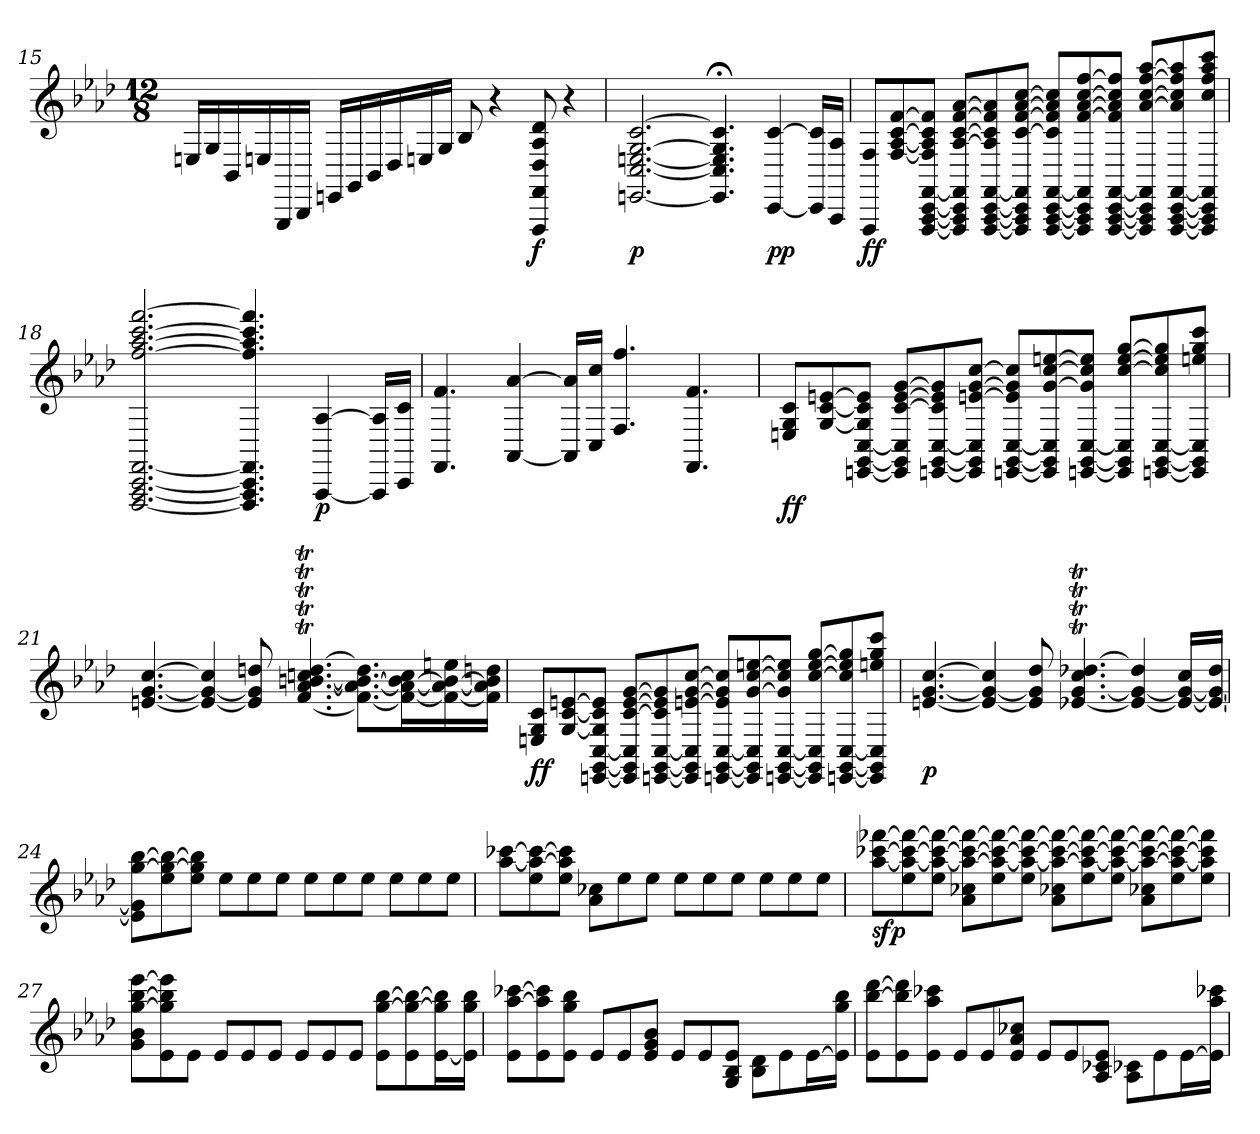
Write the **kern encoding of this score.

**kern	**dynam
*part1	*part1
*staff1	*staff1
*clefG2	*
*k[b-e-a-d-]	*
*A-:	*
*M12/8	*
=15	=15
16EnLL	.
16G	.
16BB-	.
16En	.
16GGG	.
16BBB-JJ	.
16EEnLL	.
16GG	.
16BB-	.
16D-	.
16En	.
16GJJ	.
8B-	.
4r	.
8FFF 8FF 8D- 8A- 8d-	f
4r	.
=16	=16
[2.EEn [2.C [2.En [2.G [2.c	p
4.EE];< 4.C];< 4.E];< 4.G];< 4.c];<	.
[4CC [4c	pp
16CC] 16c]LL	.
16AAA- 16A-JJ	.
=17	=17
8FFF 8FL	ff
[8F [8A- [8c [8f	.
[8FFF [8AAA- [8CC [8FF 8F] 8A-] 8c] 8f]J	.
8FFF] 8AAA-] 8CC] 8FF] [8A- [8c [8f [8a-L	.
[8FFF [8AAA- [8CC [8FF 8A-] 8c] 8f] 8a-]	.
8FFF] 8AAA-] 8CC] 8FF] [8c [8f [8a- [8ccJ	.
[8FFF [8AAA- [8CC [8FF 8c] 8f] 8a-] 8cc]L	.
8FFF] 8AAA-] 8CC] 8FF] [8f [8a- [8cc [8ff	.
[8FFF [8AAA- [8CC [8FF 8f] 8a-] 8cc] 8ff]J	.
8FFF] 8AAA-] 8CC] 8FF] [8a- [8cc [8ff [8aa-L	.
[8FFF [8AAA- [8CC [8FF 8a-] 8cc] 8ff] 8aa-]	.
8FFF] 8AAA-] 8CC] 8FF] 8cc 8ff 8aa- 8cccJ	.
=18	=18
[2.FFF [2.AAA- [2.CC [2.FF [2.ff [2.aa- [2.ccc [2.fff	.
4.FFF] 4.AAA-] 4.CC] 4.FF] 4.ff] 4.aa-] 4.ccc] 4.fff]	.
[4AAA- [4A-	p
16AAA-] 16A-]LL	.
16CC 16cJJ	.
=19	=19
4.FF 4.f	.
[4AA- [4a-	.
16AA-] 16a-]LL	.
16C 16ccJJ	.
4.F 4.ff	.
4.FF 4.f	.
=20	=20
8En 8G 8cL	ff
[8G [8c [8en	.
[8EEn [8GG [8C 8G] 8c] 8e]J	.
8EE] 8GG] 8C] [8c [8e [8gL	.
[8EEn [8GG [8C 8c] 8e] 8g]	.
8EE] 8GG] 8C] [8en [8g [8ccJ	.
[8EEn [8GG [8C 8e] 8g] 8cc]L	.
8EE] 8GG] 8C] [8g [8cc [8een	.
[8EEn [8GG [8C 8g] 8cc] 8ee]J	.
8EE] 8GG] 8C] [8cc [8ee [8ggL	.
[8EEn [8GG [8C 8cc] 8ee] 8gg]	.
8EE] 8GG] 8C] 8een 8gg 8cccJ	.
=21	=21
[4.en [4.g [4.cc	.
4e_ 4g_ 4cc]	.
8e] 8g] 8ddn	.
[4.fT [4.a-T [4.bnT 4.ccT [4.ddT	.
8.f_ 8.a-_ 8.b_ 8.dd]L	.
16f_ 16a-_ 16b_ 16ccL	.
16f_ 16a-_ 16b_ 16een	.
16f] 16a-] 16b] 16ddnJJ	.
=22	=22
8En 8G 8cL	ff
[8G [8c [8en	.
[8EEn [8GG [8C 8G] 8c] 8e]J	.
8EE] 8GG] 8C] [8c [8e [8gL	.
[8EEn [8GG [8C 8c] 8e] 8g]	.
8EE] 8GG] 8C] [8en [8g [8ccJ	.
[8EEn [8GG [8C 8e] 8g] 8cc]L	.
8EE] 8GG] 8C] [8g [8cc [8een	.
[8EEn [8GG [8C 8g] 8cc] 8ee]J	.
8EE] 8GG] 8C] [8cc [8ee [8ggL	.
[8EEn [8GG [8C 8cc] 8ee] 8gg]	.
8EE] 8GG] 8C] 8een 8gg 8cccJ	.
=23	=23
[4.en [4.g [4.cc	p
4e_ 4g_ 4cc]	.
8e] 8g] 8dd-	.
[4.e-XT [4.gT 4.ccT [4.dd-T	.
4e-_ 4g_ 4dd-]	.
16e-_ 16g_ 16ccLL	.
16e-_ 16g_ 16dd-JJ	.
=24	=24
8e-] 8g] [8gg [8bb-L	.
8ee- 8gg_ 8bb-_	.
8ee- 8gg] 8bb-]J	.
8ee-L	.
8ee-	.
8ee-J	.
8ee-L	.
8ee-	.
8ee-J	.
8ee-L	.
8ee-	.
8ee-J	.
=25	=25
[8aa- [8ccc-XL	.
8ee- 8aa-_ 8ccc-_	.
8ee- 8aa-] 8ccc-]J	.
8a- 8cc-XL	.
8ee-	.
8ee-J	.
8ee-L	.
8ee-	.
8ee-J	.
8ee-L	.
8ee-	.
8ee-J	.
=26	=26
[8aa- [8ccc-X [8fff-XL	sfp
8ee- 8aa-_ 8ccc-_ 8fff-_	.
8ee- 8aa-_ 8ccc-_ 8fff-_J	.
8a- 8cc-X 8aa-_ 8ccc-_ 8fff-_L	.
8ee- 8aa-_ 8ccc-_ 8fff-_	.
8ee- 8aa-_ 8ccc-_ 8fff-_J	.
8a- 8cc-X 8aa-_ 8ccc-_ 8fff-_L	.
8ee- 8aa-_ 8ccc-_ 8fff-_	.
8ee- 8aa-_ 8ccc-_ 8fff-_J	.
8a- 8cc-X 8aa-_ 8ccc-_ 8fff-_L	.
8ee- 8aa-_ 8ccc-_ 8fff-_	.
8ee- 8aa-] 8ccc-] 8fff-]J	.
=27	=27
8g 8b- [8gg [8bb- [8eee-L	.
8e- 8gg] 8bb-] 8eee-]	.
8e-J	.
8e-L	.
8e-	.
8e-J	.
8e-L	.
8e-	.
8e-J	.
8e- [8gg [8bb-L	.
8e- 8gg_ 8bb-_	.
[16e- 16gg] 16bb-]L	.
16e-] 16gg 16bb-JJ	.
=28	=28
8e- [8aa- [8ccc-XL	.
8e- 8aa-] 8ccc-]	.
8e- 8gg 8bb-J	.
8e-L	.
8e-	.
8e- 8g 8b-J	.
8e-L	.
8e-	.
8G 8B- 8e-J	.
8B- 8d-L	.
8e-	.
[16e-L	.
16e-] 16gg 16bb-JJ	.
=29	=29
8e- [8bb- [8ddd-L	.
8e- 8bb-] 8ddd-]	.
8e- 8aa- 8ccc-XJ	.
8e-L	.
8e-	.
8e- 8a- 8cc-XJ	.
8e-L	.
8e-	.
8A- 8c-X 8e-J	.
8A- 8c-XL	.
8e-	.
[16e-L	.
16e-] 16aa- 16ccc-XJJ	.
=	=
*-	*-
